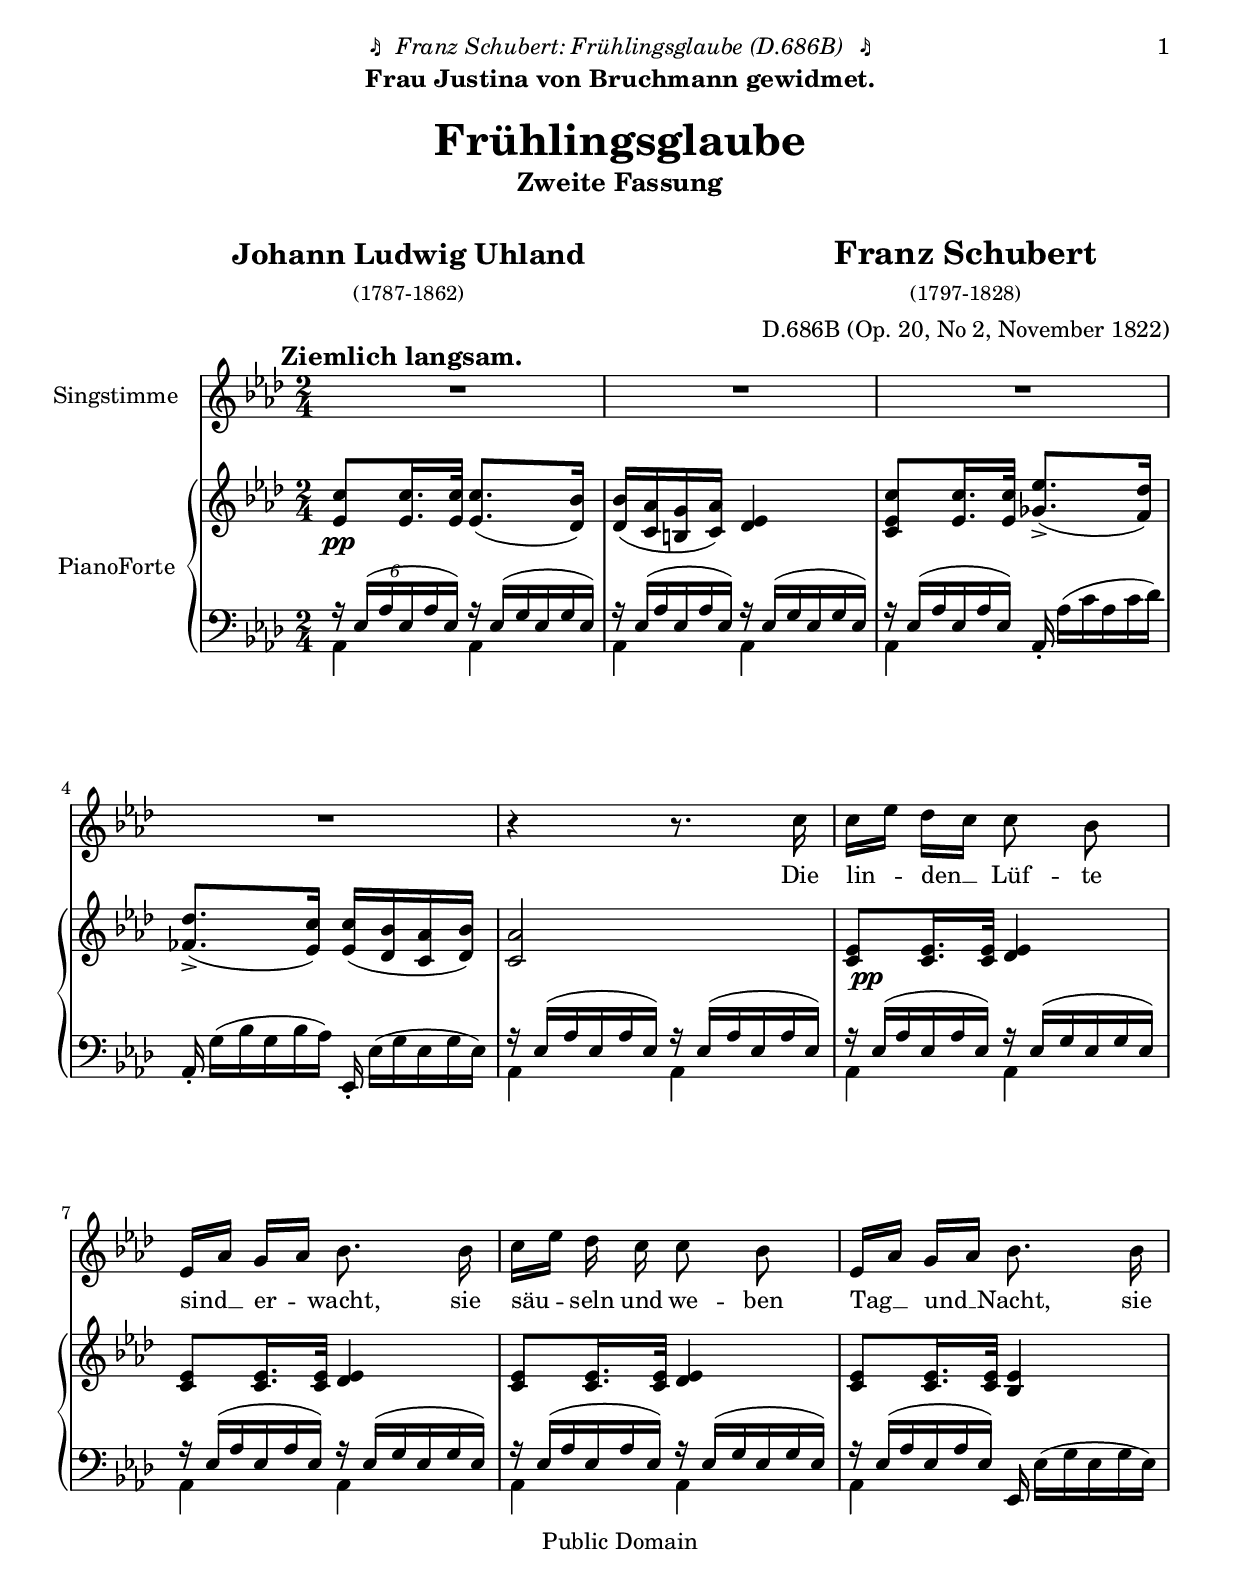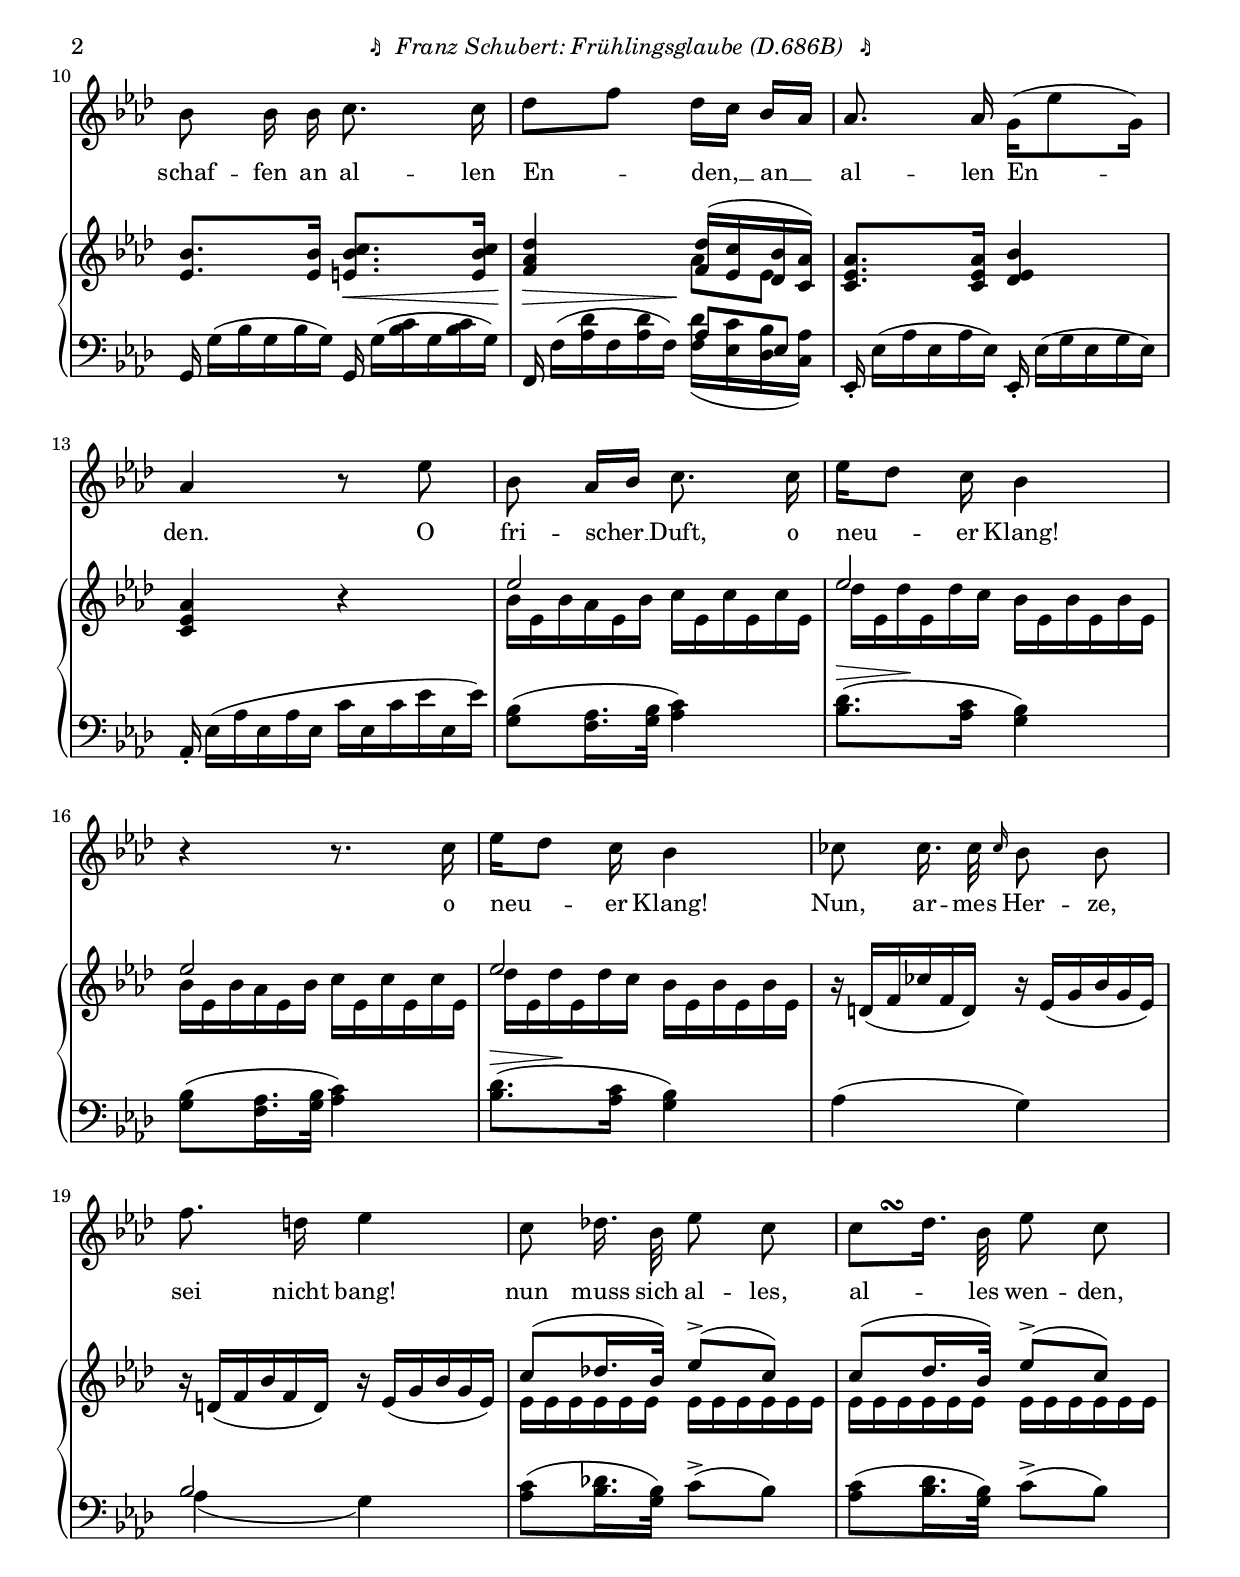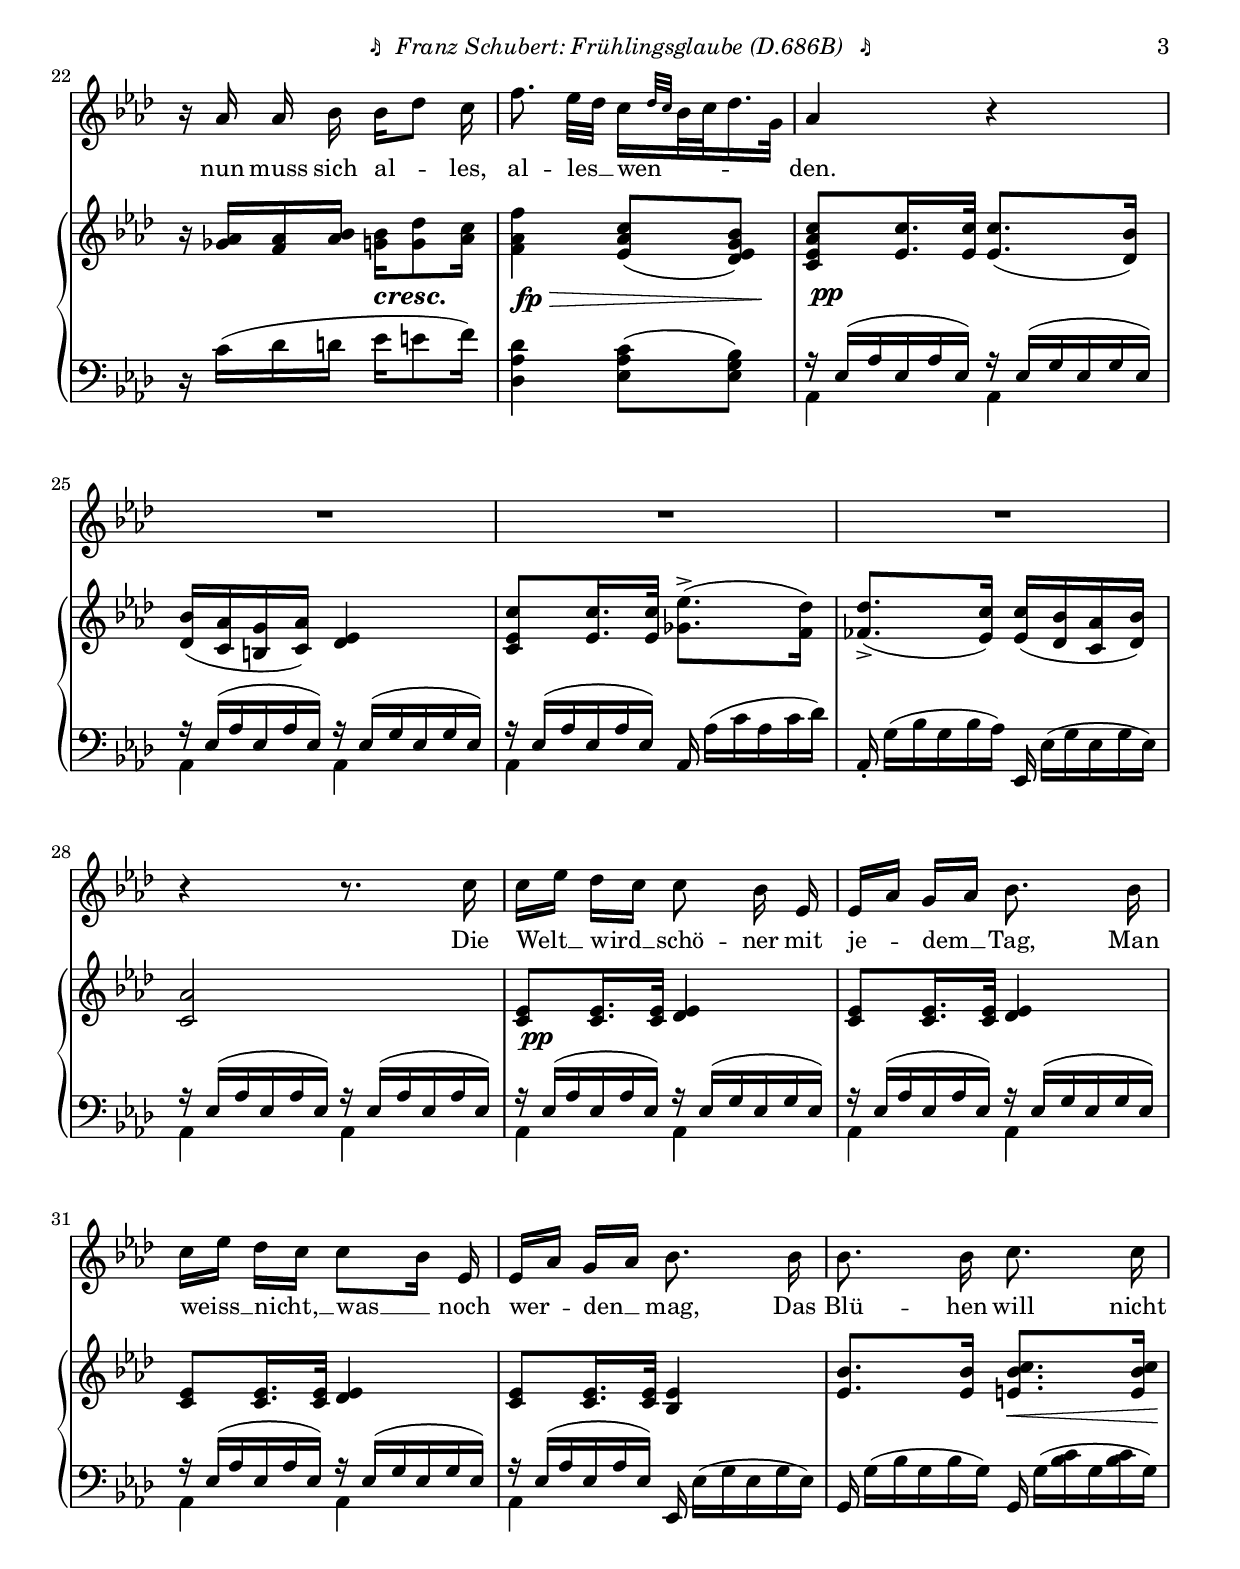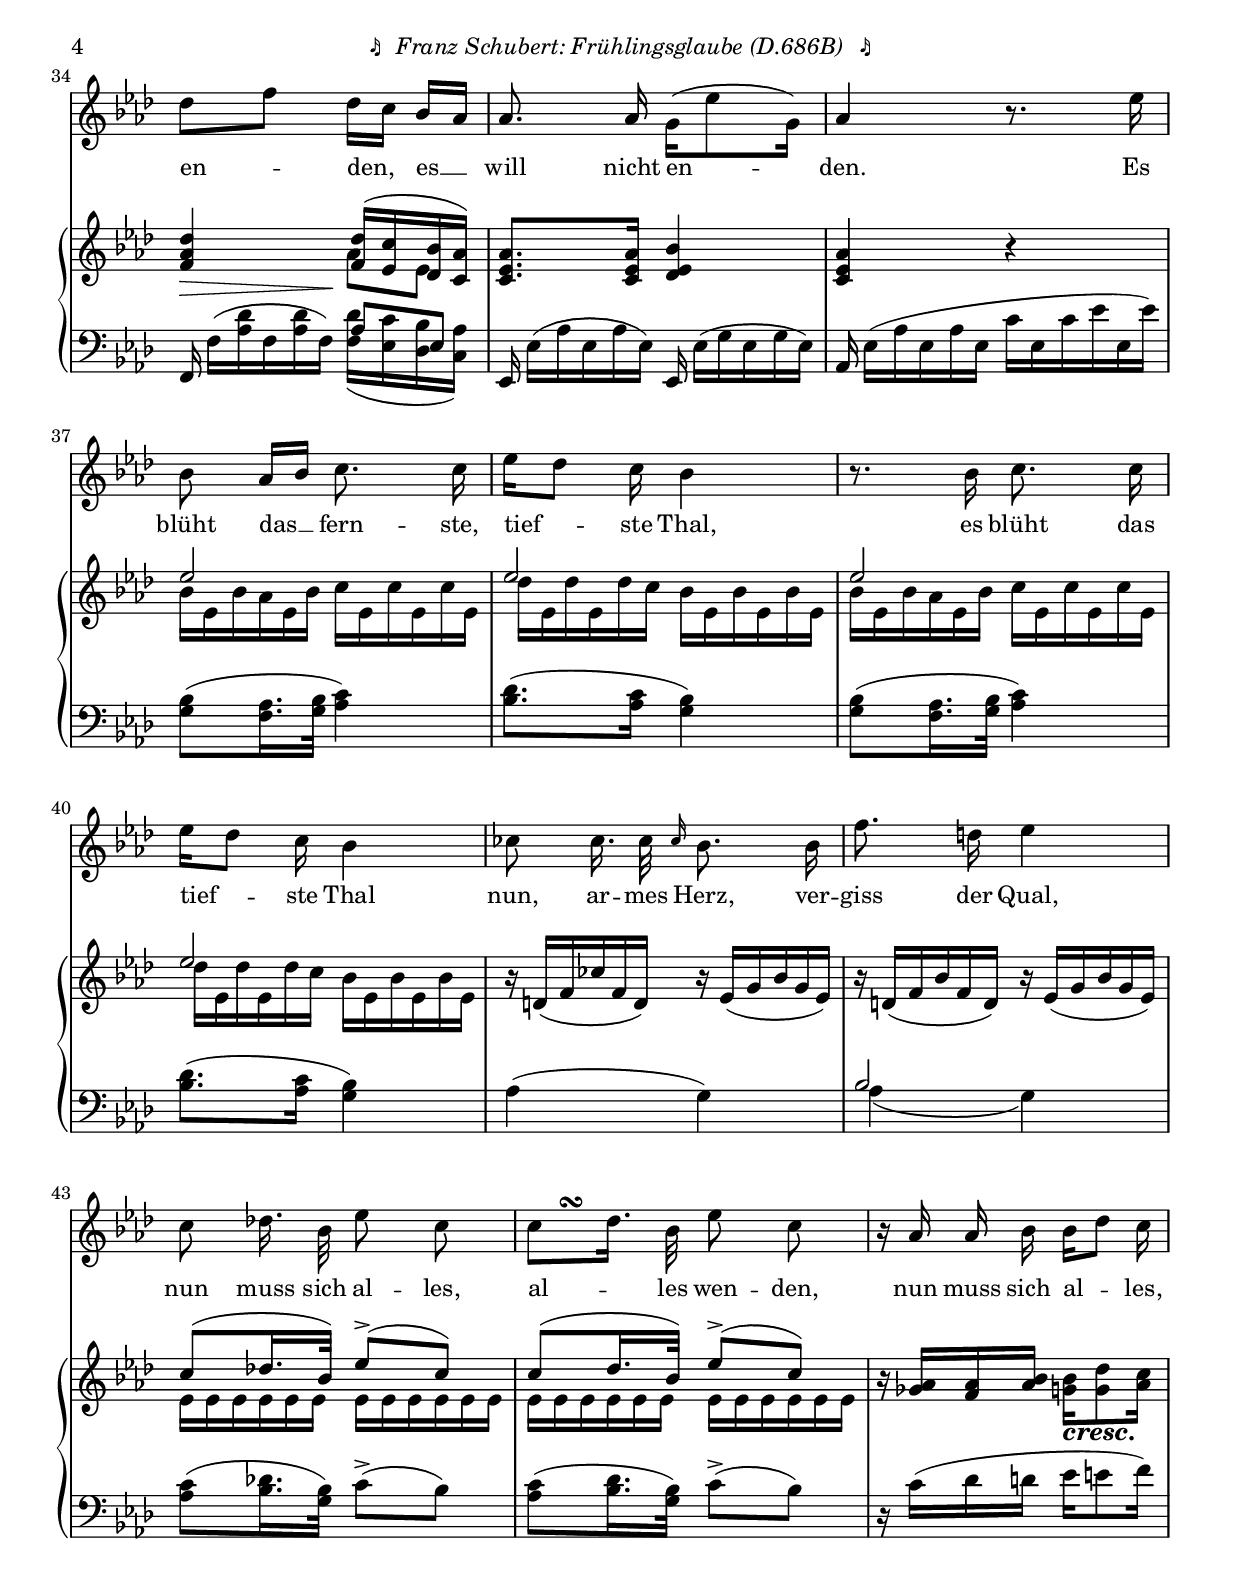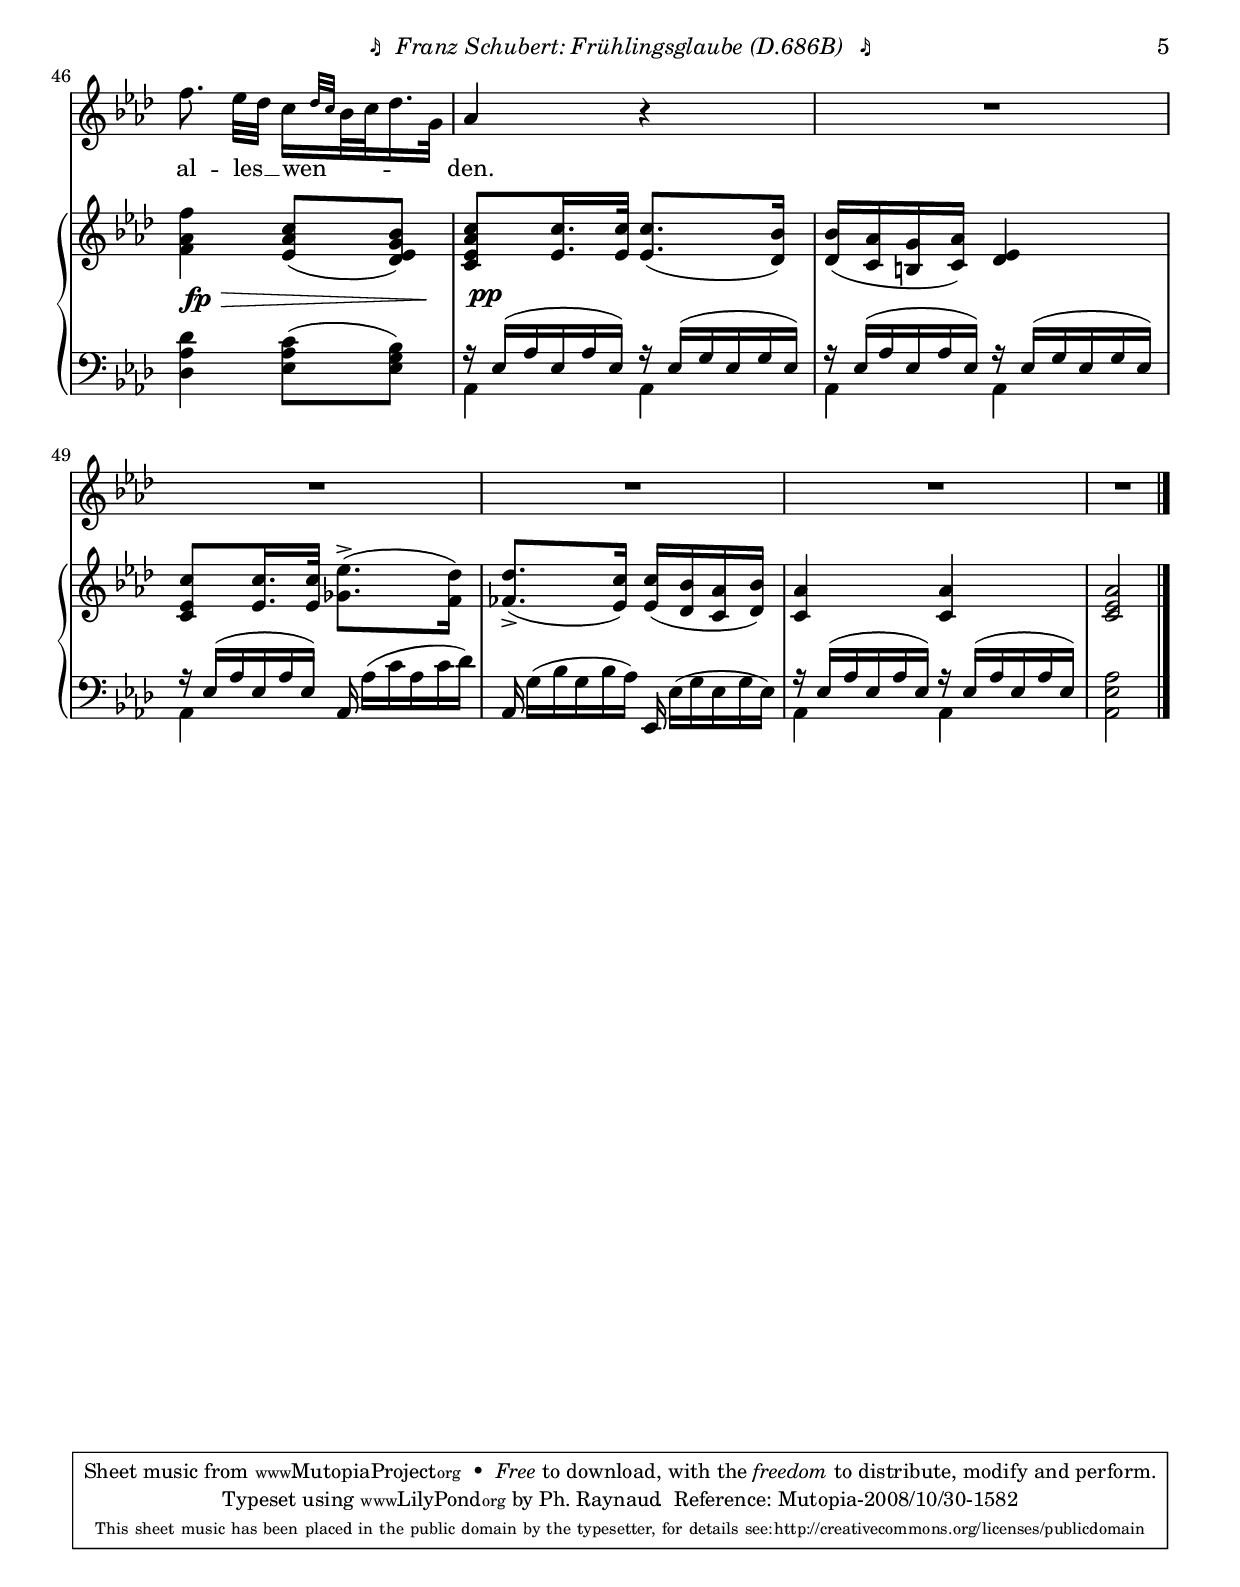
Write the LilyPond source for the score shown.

%%%%%%%%%%%%%%%%%%%%%%%%%%%%%%%%%%%%%%%%%%%%%%%%%%%%%%%%%%%%%%%%%%%%%%%%%%%%%%%%%%%%%%%%%%%%%%%%%%%%%%%%%%%%%%%%%%%%%%%%
%
%                                        FICHIER SchubertF-D686B-Fruehlingsglaube.ly
%
%%%%%%%%%%%%%%%%%%%%%%%%%%%%%%%%%%%%%%%%%%%%%%%%%%%%%%%%%%%%%%%%%%%%%%%%%%%%%%%%%%%%%%%%%%%%%%%%%%%%%%%%%%%%%%%%%%%%%%%%
%
%             FRANZ SCHUBERT: Gesang "Fruehlingsglaube", für eine Singstimme mit Klavierbegleitung
%                                       AVEC SORTIES PARTITION ET MIDI SEPAREES
%                                                  
%%%%%%%%%%%%%%%%%%%%%%%%%%%%%%%%%%%%%%%%%%%%%%%%%%%%%%%%%%%%%%%%%%%%%%%%%%%%%%%%%%%%%%%%%%%%%%%%%%%%%%%%%%%%%%%%%%%%%%%%

\version "2.11.60"
\include "italiano.ly"

\paper {

line-width = 186\mm
#(define left-margin (/ (- paper-width  (* 186 mm)) 2))
#(define top-margin (/ (- paper-height (* 259 mm)) 2))
#(define bottom-margin (/ (- paper-height (* 253 mm)) 2))
between-system-padding = 8\mm
 indent = 22\mm
 oddHeaderMarkup  = \markup \fill-line {
  " " { \italic "♫  Franz Schubert: Frühlingsglaube (D.686B)  ♫" }  \fromproperty #'page:page-number-string }
 evenHeaderMarkup =  \markup \fill-line {
  \fromproperty #'page:page-number-string { \italic "♫  Franz Schubert: Frühlingsglaube (D.686B)  ♫" } " " }
#(ly:set-option 'point-and-click #f)
}

\header {
 dedication = \markup \center-column { \fontsize #0.5 \bold "Frau Justina von Bruchmann gewidmet." " " }
 title = \markup { \fontsize #1.5 "Frühlingsglaube" }
 subtitle = "Zweite Fassung"
 subsubtitle = " "
 poet = \markup { \hspace #15.5  \column { \center-column {
  \line { \fontsize #2 \bold "Johann Ludwig Uhland" }
  \line { \small "(1787-1862)" }
  } } }
 composer = \markup \center-column { \fontsize #3 \bold "Franz Schubert" \small "(1797-1828)" "D.686B (Op. 20, No 2, November 1822)" }
% MUTOPIA
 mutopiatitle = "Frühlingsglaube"
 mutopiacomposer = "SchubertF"
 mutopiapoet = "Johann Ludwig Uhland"
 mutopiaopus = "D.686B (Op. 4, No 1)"
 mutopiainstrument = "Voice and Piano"
 date = "1822"
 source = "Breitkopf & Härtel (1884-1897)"
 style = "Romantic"
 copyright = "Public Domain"
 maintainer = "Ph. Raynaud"
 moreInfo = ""
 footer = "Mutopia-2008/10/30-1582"
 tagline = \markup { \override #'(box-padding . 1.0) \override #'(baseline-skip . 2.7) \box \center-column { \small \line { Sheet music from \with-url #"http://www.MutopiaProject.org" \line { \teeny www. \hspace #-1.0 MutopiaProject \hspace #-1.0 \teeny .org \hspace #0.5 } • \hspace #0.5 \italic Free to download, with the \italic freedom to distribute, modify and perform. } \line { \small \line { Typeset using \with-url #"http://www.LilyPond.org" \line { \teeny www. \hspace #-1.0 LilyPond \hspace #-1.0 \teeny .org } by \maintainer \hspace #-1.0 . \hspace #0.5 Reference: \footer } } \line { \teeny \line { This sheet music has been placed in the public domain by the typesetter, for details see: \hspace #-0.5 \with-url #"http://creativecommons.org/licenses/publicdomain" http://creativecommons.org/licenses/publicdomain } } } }
}

%%%%%%%%%%%%%%%%%%%%%%%%%%%%%%%%%%%%%%%%%%%%%%%%%%%%%%%%%%%%%%%%%%%%%%%%%%%%%%%%%%%%%%%%%%%%%%%%%%%%%%%%%%%%%%%%%%%%%%%%
%
%                                           STRUCTURE GENERALE DU FICHIER
%
%  Les sorties Partition et Midi sont dissociées (le volume de la sortie Midi a été affiné).
%  Des "\break" ont été introduits pour unifier les deux formats de sortie PDF
%
%  -  IDENTIFICATEURS DE FONCTIONS
%  A. POÈME
%  B. CHANT: B1: Notes
%  C. PIANO: C1: Notes PIANO HAUT  C2: Notes PIANO BAS  C3: Dynamiques partition  C4: Dynamiques midi
%  D. SORTIE PARTITION
%  E. SORTIE MIDI
%
%%%%%%%%%%%%%%%%%%%%%%%%%%%%%%%%%%%%%%%%%%%%%%%%%%%%%%%%%%%%%%%%%%%%%%%%%%%%%%%%%%%%%%%%%%%%%%%%%%%%%%%%%%%%%%%%%%%%%%%%

%%%%%%%%%%%%%%%%%%%%%%%%%%%%%%%%%%%%%%%%%%%%%%%%%%%%%%%%%%%%%%%%%%%%%%%%%%%%%%%%%%%%%%%%%%%%%%%%%%%%%%%%%%%%%%%%%%%%%%%%
%                                           IDENTIFICATEURS DE FONCTIONS
%%%%%%%%%%%%%%%%%%%%%%%%%%%%%%%%%%%%%%%%%%%%%%%%%%%%%%%%%%%%%%%%%%%%%%%%%%%%%%%%%%%%%%%%%%%%%%%%%%%%%%%%%%%%%%%%%%%%%%%%

%----- TEMPI
TEMPOBASE = \tempo 8=60
%----- TONALITÉS ET MESURES
KEY   = { \key lab \major }
TIME  = { \time 2/4 }
%----- MOUVEMENTS
MOVEMENT = \markup { \bold \large { \hspace #-5 "Ziemlich langsam. " } }
%----- INSTRUMENTS
ICHANT = {
 \set Staff.midiInstrument = "pan flute"
 \set Staff.midiMinimumVolume = #0.3
 \set Staff.midiMaximumVolume = #1
}
IPIANOHAUT = {
 \set Staff.midiInstrument = "acoustic guitar (nylon)"
 \set Staff.midiMinimumVolume = #0
 \set Staff.midiMaximumVolume = #0.9
}
IPIANOBAS = {
 \set Staff.midiInstrument = "acoustic guitar (nylon)"
 \set Staff.midiMinimumVolume = #0
 \set Staff.midiMaximumVolume = #0.6
}
%----- NOLET: CACHER OU AFFICHER LE NOMBRE OU LE CROCHET 
TUPNNO = \override TupletNumber #'transparent = ##t
TUPBNO = \override TupletBracket #'transparent = ##t
TUPNO  = { \TUPNNO \TUPBNO }
TUPNOK = \override TupletNumber #'transparent = ##f
TUPBOK = \override TupletBracket #'transparent = ##f
TUPOK  = { \TUPNOK \TUPBOK }
%----- REPOSITIONNEMENT DES DYNAMIQUES
DYNEXO =
 #(define-music-function (parser location beg-end) (pair?)
 #{ \once \override DynamicText #'extra-offset = #$beg-end #})
PINEXO =
 #(define-music-function (parser location beg-end) (pair?)
 #{ \once \override Hairpin #'extra-offset = #$beg-end #})
%----- CRESCENDOS
CRESCM     = \markup { \large \bold \italic "cresc." }
%----- REPOSITIONNEMENT DES SCRIPT
SCREXO =
 #(define-music-function (parser location beg-end) (pair?)
 #{ \once \override Script #'extra-offset = #$beg-end #})
%----- REPOSITIONNEMENT DES MARKUP
TSCREXO =
 #(define-music-function (parser location beg-end) (pair?)
 #{ \once \override TextScript #'extra-offset = #$beg-end #})

%%%%%%%%%%%%%%%%%%%%%%%%%%%%%%%%%%%%%%%%%%%%%%%%%%%%%%%%%%%%%%%%%%%%%%%%%%%%%%%%%%%%%%%%%%%%%%%%%%%%%%%%%%%%%%%%%%%%%%%%
%                                           A. POEME
%%%%%%%%%%%%%%%%%%%%%%%%%%%%%%%%%%%%%%%%%%%%%%%%%%%%%%%%%%%%%%%%%%%%%%%%%%%%%%%%%%%%%%%%%%%%%%%%%%%%%%%%%%%%%%%%%%%%%%%%

poeme = \lyricmode {
\set fontSize = #-.5

Die lin -- den __  Lüf -- te sind __ er -- wacht,
sie säu -- seln und we -- ben Tag __ und __ Nacht,
sie schaf -- fen an al -- len En -- den, __ an __ al -- len En -- den.
O fri -- scher __ Duft, o neu -- er Klang! o neu -- er Klang!
Nun, ar -- mes Her -- ze, sei nicht bang!
nun muss sich al -- les, al -- les wen -- den,
nun muss sich al -- les, al -- les __ wen -- den.

Die Welt __ wird __ schö -- ner mit je -- dem __ Tag,
Man weiss __ nicht, __ was __ noch wer -- den __ mag,
Das Blü -- hen will nicht en -- den, es __ will nicht en -- den.
Es blüht das __ fern -- ste, tief -- ste Thal, es blüht das tief -- ste Thal
nun, ar -- mes Herz, ver -- giss der Qual,
nun muss sich al -- les, al -- les wen -- den,
nun muss sich al -- les, al -- les __ wen -- den.
}


%%%%%%%%%%%%%%%%%%%%%%%%%%%%%%%%%%%%%%%%%%%%%%%%%%%%%%%%%%%%%%%%%%%%%%%%%%%%%%%%%%%%%%%%%%%%%%%%%%%%%%%%%%%%%%%%%%%%%%%%
%                                           B1. CHANT : NOTES
%%%%%%%%%%%%%%%%%%%%%%%%%%%%%%%%%%%%%%%%%%%%%%%%%%%%%%%%%%%%%%%%%%%%%%%%%%%%%%%%%%%%%%%%%%%%%%%%%%%%%%%%%%%%%%%%%%%%%%%%

%%%%%%%%%%%%%%%%%%%% DEBUT
chantA = \relative do'' {
%--- 1
R2*4
%--- 5
r4 r8. do16
do16[ mib] reb[ do] do8 sib
mib,16[ lab] sol[ lab] sib8. sib16
do16[ mib] reb do do8 sib
%--- 9
mib,16[ lab] sol[ lab] sib8. sib16
sib8 sib16 sib do8. do16
reb8[ fa] reb16[ do] sib[ lab]
lab8. lab16 sol([ mib'8 sol,16])
%--- 13
lab4 r8 mib'
sib8 lab16[ sib] do8. do16
mib16[ reb8] do16 sib4
r4 r8. do16
%--- 17
mib16[ reb8] do16 sib4
dob8 dob16. dob32 \grace dob16 sib8 sib
fa'8. re16 mib4
do8 reb!16. sib32 mib8 do8
}

%%%%%%%%%%%%%%%%%%%% GRUPPETTO PARTITION
chantAP = \relative do'' {
%--- 21
\SCREXO #'(3.5 . 0) do8\turn [reb16.] sib32 mib8 do
}

%%%%%%%%%%%%%%%%%%%% GRUPPETTO MIDI
chantAM = \relative do'' {
%--- 21
do16[ reb64 do sib do reb16.] sib32 mib8 do
}

%%%%%%%%%%%%%%%%%%%% suite
chantB = \relative do'' {
%--- 22
r16 lab lab sib sib[ reb8] do16
fa8. mib32[ reb] do16[ \grace { reb32[ do] } sib32 do reb16. sol,32]
lab4 r4
%--- 25
R2*3
r4 r8. do16
%--- 29
do16[ mib] reb[ do] do8 sib16 mib,
mib16[ lab] sol[ lab] sib8. sib16
do16[ mib] reb[ do] do8[ sib16] mib,
mib16[ lab] sol[ lab] sib8. sib16
%--- 33
sib8. sib16 do8. do16
reb8[ fa] reb16[ do] sib[ lab]
lab8. lab16 sol([ mib'8 sol,16])
lab4 r8. mib'16
%--- 37
sib8 lab16[ sib] do8. do16
mib16[ reb8] do16 sib4
r8. sib16 do8. do16
%--- 40
mib16[ reb8] do16 sib4
dob8 dob16. dob32 \grace dob16 sib8. sib16
fa'8. re16 mib4
do8 reb!16. sib32 mib8 do8
}

%%%%%%%%%%%%%%%%%%%% GRUPPETTO PARTITION
%--- 44
chantBP = \chantAP

%%%%%%%%%%%%%%%%%%%% GRUPPETTO MIDI
%--- 44
chantBM = \chantAM

%%%%%%%%%%%%%%%%%%%% FIN
chantC = \relative do'' {
%--- 45
r16 lab lab sib sib[ reb8] do16
fa8. mib32[ reb] do16[ \grace { reb32[ do] } sib32 do reb16. sol,32]
lab4 r4
%--- 48-52
R2*5
\bar "|."
}

chantPart = { \chantA \chantAP \chantB \chantBP \chantC }
chantMidi = { \chantA \chantAM \chantB \chantBM \chantC }

%%%%%%%%%%%%%%%%%%%% RÉSUMÉ PARTITION
notePartChant = {
 \clef treble
 \KEY \TIME
 \set autoBeaming = ##f
 s1*0 ^\MOVEMENT
 \set Staff.instrumentName = "Singstimme "
 \chantPart
}

%%%%%%%%%%%%%%%%%%%% RÉSUMÉ MIDI
noteMidiChant = {
 \KEY \TIME
 \ICHANT
 \chantMidi
}


%%%%%%%%%%%%%%%%%%%%%%%%%%%%%%%%%%%%%%%%%%%%%%%%%%%%%%%%%%%%%%%%%%%%%%%%%%%%%%%%%%%%%%%%%%%%%%%%%%%%%%%%%%%%%%%%%%%%%%%%
%                                           C1. PIANO HAUT : NOTES
%%%%%%%%%%%%%%%%%%%%%%%%%%%%%%%%%%%%%%%%%%%%%%%%%%%%%%%%%%%%%%%%%%%%%%%%%%%%%%%%%%%%%%%%%%%%%%%%%%%%%%%%%%%%%%%%%%%%%%%%

%%%%%%%%%%%%%%%%%%%% VOIX I
pianoHautI = \context Staff \relative do' \new Voice { \voiceOne
\oneVoice
%--- 1
\stemUp <mib do'>8[ <mib do'>16. <mib do'>32] <mib do'>8.([ <reb sib'>16])
<reb sib'>16([ <do lab'> <si sol'> <do lab'>]) <reb mib>4
<do mib do'>8[ <mib do'>16. <mib do'>32] <solb mib'>8.->([ <fa reb'>16])
<fab reb'>8.->([ <mib do'>16]) <mib do'>16([ <reb sib'> <do lab'> <reb sib'>])
%--- 5
<do lab'>2
<do mib>8[ <do mib>16. <do mib>32] <reb mib>4
<do mib>8[ <do mib>16. <do mib>32] <reb mib>4
<do mib>8[ <do mib>16. <do mib>32] <reb mib>4
%--- 9
<do mib>8[ <do mib>16. <do mib>32] <sib mib>4
<mib sib'>8.[ <mib sib'>16] <mi sib' do>8.[ <mi sib' do>16]
<fa lab reb>4 \voiceOne <fa reb'>16([ <mib do'> <reb sib'> <do lab'>]) \oneVoice
<do mib lab>8.[ <do mib lab>16] <reb mib sib'>4
%--- 13
<do mib lab>4 r \voiceOne
mib'2
mib2
mib2
%--- 17
mib2 \oneVoice
\TUPNO \times 4/6 { r16 re,([ fa dob' fa, re]) } \times 4/6 { r16 mib([ sol sib sol mib]) }
\times 4/6 { r16 re([ fa sib fa re]) } \times 4/6 { r16 mib([ sol sib sol mib]) } \voiceOne
do'8([ reb!16. sib32]) mib8->([ do])
%--- 21
do8([ reb16. sib32]) mib8->([ do]) \oneVoice
r16 <solb lab>[ <fa lab> <lab sib>] <sol sib>[ <sol reb'>8 <lab do>16]
<fa lab fa'>4 <mib lab do>8([ <reb mib sol sib>])
<do mib lab do>8[ <mib do'>16. <mib do'>32] <mib do'>8.([ <reb sib'>16])
%--- 25
<reb sib'>16([ <do lab'> <si sol'> <do lab'>]) <reb mib>4
<do mib do'>8[ <mib do'>16. <mib do'>32] <solb mib'>8.->([ <fa reb'>16])
<fab reb'>8.->([ <mib do'>16]) <mib do'>16([ <reb sib'> <do lab'> <reb sib'>])
<do lab'>2
%--- 29
<do mib>8[ <do mib>16. <do mib>32] <reb mib>4
<do mib>8[ <do mib>16. <do mib>32] <reb mib>4
<do mib>8[ <do mib>16. <do mib>32] <reb mib>4
<do mib>8[ <do mib>16. <do mib>32] <sib mib>4
%--- 33
<mib sib'>8.[ <mib sib'>16] <mi sib' do>8.[ <mi sib' do>16]
<fa lab reb>4 \voiceOne <fa reb'>16([ <mib do'> <reb sib'> <do lab'>]) \oneVoice
<do mib lab>8.[ <do mib lab>16] <reb mib sib'>4
<do mib lab>4 r \voiceOne
%--- 37
mib'2
mib2
mib2
%--- 40
mib2 \oneVoice
\TUPNO \times 4/6 { r16 re,([ fa dob' fa, re]) } \times 4/6 { r16 mib([ sol sib sol mib]) }
\times 4/6 { r16 re([ fa sib fa re]) } \times 4/6 { r16 mib([ sol sib sol mib]) } \voiceOne
%--- 43
do'8([ reb!16. sib32]) mib8->([ do])
do8([ reb16. sib32]) mib8->([ do]) \oneVoice
r16 <solb lab>[ <fa lab> <lab sib>] <sol sib>[ <sol reb'>8 <lab do>16]
%--- 46
<fa lab fa'>4 <mib lab do>8([ <reb mib sol sib>])
<do mib lab do>8[ <mib do'>16. <mib do'>32] <mib do'>8.([ <reb sib'>16])
<reb sib'>16([ <do lab'> <si sol'> <do lab'>]) <reb mib>4
%--- 49-52
<do mib do'>8[ <mib do'>16. <mib do'>32] <solb mib'>8.->([ <fa reb'>16])
<fab reb'>8.->([ <mib do'>16]) <mib do'>16([ <reb sib'> <do lab'> <reb sib'>])
<do lab'>4 <do lab'>
<do mib lab>2
}

%%%%%%%%%%%%%%%%%%%% VOIX II
pianoHautII = \context Staff \relative do'' \new Voice { \voiceTwo
%--- 1-10
s2*10
%--- 11
s4 lab8[ mib]
s2
%--- 13
s2
\TUPNO \times 4/6 { sib'16[ mib, sib' lab mib sib'] } \times 4/6 { do[ mib, do' mib, do' mib,] }
\times 4/6 { reb'[ mib, reb' mib, reb' do] } \times 4/6 { sib[ mib, sib' mib, sib' mib,] }
\times 4/6 { sib'[ mib, sib' lab mib sib'] } \times 4/6 { do[ mib, do' mib, do' mib,] }
%--- 17
\times 4/6 { reb'[ mib, reb' mib, reb' do] } \times 4/6 { sib[ mib, sib' mib, sib' mib,] }
s2*2
\times 4/6 { mib16[ mib mib mib mib mib] } \times 4/6 { mib[ mib mib mib mib mib] }
%--- 21
\times 4/6 { mib[ mib mib mib mib mib] } \times 4/6 { mib[ mib mib mib mib mib] }
%--- 22-33
s2*12
%--- 34
s4 lab8[ mib]
s2*2
%--- 37
\times 4/6 { sib'16[ mib, sib' lab mib sib'] } \times 4/6 { do[ mib, do' mib, do' mib,] }
\times 4/6 { reb'[ mib, reb' mib, reb' do] } \times 4/6 { sib[ mib, sib' mib, sib' mib,] }
\times 4/6 { sib'[ mib, sib' lab mib sib'] } \times 4/6 { do[ mib, do' mib, do' mib,] }
%--- 40
\times 4/6 { reb'[ mib, reb' mib, reb' do] } \times 4/6 { sib[ mib, sib' mib, sib' mib,] }
s2*2
%--- 43
\times 4/6 { mib16[ mib mib mib mib mib] } \times 4/6 { mib[ mib mib mib mib mib] }
\times 4/6 { mib[ mib mib mib mib mib] } \times 4/6 { mib[ mib mib mib mib mib] }
%--- 45-52
s2*8
}


%%%%%%%%%%%%%%%%%%%% RÉSUMÉ PARTITION
notePartPianoHaut = {
 \clef treble
 \KEY \TIME
% \set autoBeaming = ##f
 << \pianoHautI \pianoHautII >>
}

%%%%%%%%%%%%%%%%%%%% RÉSUMÉ MIDI
noteMidiPianoHaut = {
 \KEY \TIME
 \IPIANOHAUT
 << \pianoHautI \pianoHautII >>
}


%%%%%%%%%%%%%%%%%%%%%%%%%%%%%%%%%%%%%%%%%%%%%%%%%%%%%%%%%%%%%%%%%%%%%%%%%%%%%%%%%%%%%%%%%%%%%%%%%%%%%%%%%%%%%%%%%%%%%%%%
%                                           C2. PIANO BAS : NOTES
%%%%%%%%%%%%%%%%%%%%%%%%%%%%%%%%%%%%%%%%%%%%%%%%%%%%%%%%%%%%%%%%%%%%%%%%%%%%%%%%%%%%%%%%%%%%%%%%%%%%%%%%%%%%%%%%%%%%%%%%

%%%%%%%%%%%%%%%%%%%% VOIX I
pianoBasI =  \context Staff \relative do \new Voice { \voiceOne
%--- 1
\TUPBNO
\times 4/6 { r16 mib([ lab mib lab mib]) } \TUPNO \times 4/6 { r16 mib([ sol mib sol mib]) }
\times 4/6 { r16 mib([ lab mib lab mib]) } \times 4/6 { r16 mib([ sol mib sol mib]) }
\times 4/6 { r16 mib([ lab mib lab mib]) } \oneVoice \times 4/6 { lab,16-. lab'([ do lab do reb]) }
\times 4/6 { lab,16-. sol'([ sib sol sib lab]) } \times 4/6 { mib,16-. mib'([ sol mib sol mib]) } \voiceOne
%--- 5
\times 4/6 { r16 mib([ lab mib lab mib]) } \times 4/6 { r16 mib([ lab mib lab mib]) }
\times 4/6 { r16 mib([ lab mib lab mib]) } \times 4/6 { r16 mib([ sol mib sol mib]) }
\times 4/6 { r16 mib([ lab mib lab mib]) } \times 4/6 { r16 mib([ sol mib sol mib]) }
\times 4/6 { r16 mib([ lab mib lab mib]) } \times 4/6 { r16 mib([ sol mib sol mib]) }
%--- 9
\times 4/6 { r16 mib([ lab mib lab mib]) } \oneVoice \times 4/6 { mib,16 mib'([ sol mib sol mib]) }
\times 4/6 { sol,16 sol'([ sib sol sib sol]) } \times 4/6 { sol,16 sol'([ <sib do> sol <sib do> sol]) }
\times 4/6 { fa,16 fa'([ <lab reb> fa <lab reb> fa]) } \voiceOne lab8[ mib] \oneVoice 
\times 4/6 { mib,16-. mib'([ lab mib lab mib]) } \times 4/6 { mib,16-. mib'([ sol mib sol mib]) }
%--- 13
\times 4/6 { lab,16-. mib'([ lab mib lab mib] } \times 4/6 { do'[ mib, do' mib mib, mib']) }
<sol, sib>8([ <fa lab>16. <sol sib>32] <lab do>4)
<sib reb>8.([ <lab do>16] <sol sib>4)
<sol sib>8([ <fa lab>16. <sol sib>32] <lab do>4)
%--- 17
<sib reb>8.([ <lab do>16] <sol sib>4)
lab4( sol) \voiceOne
sib2 \oneVoice
<lab do>8([ <sib reb!>16. <sol sib>32]) do8->([ sib])
%--- 21
<lab do>8([ <sib reb>16. <sol sib>32]) do8->([ sib])
r16 do([ reb re] mib[ mi8 fa16])
<reb, lab' reb>4 <mib lab do>8([ <mib sol sib>]) \voiceOne
\times 4/6 { r16 mib([ lab mib lab mib]) } \times 4/6 { r16 mib([ sol mib sol mib]) }
%--- 25
\times 4/6 { r16 mib([ lab mib lab mib]) } \times 4/6 { r16 mib([ sol mib sol mib]) }
\times 4/6 { r16 mib([ lab mib lab mib]) } \oneVoice \times 4/6 { lab,16 lab'([ do lab do reb]) }
\times 4/6 { lab,16-. sol'([ sib sol sib lab]) } \times 4/6 { mib,16 mib'([ sol mib sol mib]) } \voiceOne
\times 4/6 { r16 mib([ lab mib lab mib]) } \times 4/6 { r16 mib([ lab mib lab mib]) }
%--- 29
\times 4/6 { r16 mib([ lab mib lab mib]) } \times 4/6 { r16 mib([ sol mib sol mib]) }
\times 4/6 { r16 mib([ lab mib lab mib]) } \times 4/6 { r16 mib([ sol mib sol mib]) }
\times 4/6 { r16 mib([ lab mib lab mib]) } \times 4/6 { r16 mib([ sol mib sol mib]) }
\times 4/6 { r16 mib([ lab mib lab mib]) } \oneVoice \times 4/6 { mib,16 mib'([ sol mib sol mib]) }
%--- 33
\times 4/6 { sol,16 sol'([ sib sol sib sol]) } \times 4/6 { sol,16 sol'([ <sib do> sol <sib do> sol]) }
\times 4/6 { fa,16 fa'([ <lab reb> fa <lab reb> fa]) } \voiceOne lab8[ mib] \oneVoice 
\times 4/6 { mib,16 mib'([ lab mib lab mib]) } \times 4/6 { mib,16 mib'([ sol mib sol mib]) }
\times 4/6 { lab,16 mib'([ lab mib lab mib] } \times 4/6 { do'[ mib, do' mib mib, mib']) }
%--- 37
<sol, sib>8([ <fa lab>16. <sol sib>32] <lab do>4)
<sib reb>8.([ <lab do>16] <sol sib>4)
<sol sib>8([ <fa lab>16. <sol sib>32] <lab do>4)
%--- 40
<sib reb>8.([ <lab do>16] <sol sib>4)
lab4( sol) \voiceOne
sib2 \oneVoice
%--- 43
<lab do>8([ <sib reb!>16. <sol sib>32]) do8->([ sib])
<lab do>8([ <sib reb>16. <sol sib>32]) do8->([ sib])
r16 do([ reb re] mib[ mi8 fa16])
%--- 46
<reb, lab' reb>4 <mib lab do>8([ <mib sol sib>]) \voiceOne
\times 4/6 { r16 mib([ lab mib lab mib]) } \times 4/6 { r16 mib([ sol mib sol mib]) }
\times 4/6 { r16 mib([ lab mib lab mib]) } \times 4/6 { r16 mib([ sol mib sol mib]) }
%--- 49-52
\times 4/6 { r16 mib([ lab mib lab mib]) } \oneVoice \times 4/6 { lab,16 lab'([ do lab do reb]) }
\times 4/6 { lab,16 sol'([ sib sol sib lab]) } \times 4/6 { mib,16 mib'([ sol mib sol mib]) } \voiceOne
\times 4/6 { r16 mib([ lab mib lab mib]) } \times 4/6 { r16 mib([ lab mib lab mib]) } \oneVoice
<lab, mib' lab>2
}

%%%%%%%%%%%%%%%%%%%% VOIX II
pianoBasII = \context Staff \relative do \new Voice { \voiceTwo
%--- 1
lab4 lab
lab4 lab
lab4 s4
s2
%--- 5
lab4 lab
lab4 lab
lab4 lab
lab4 lab
%--- 9
lab4 s4
s2
s4 <fa' reb'>16([ <mib do'> <reb sib'> <do lab'>])
s2
%--- 13
s2*4
%--- 17
s2*2
lab'4( sol)
s2
%--- 21
s2*3
lab,4 lab
%--- 25
lab4 lab
lab4 s4
s2
lab4 lab
%--- 29
lab4 lab
lab4 lab
lab4 lab
lab4 s4
%--- 33
s2
s4 <fa' reb'>16([ <mib do'> <reb sib'> <do lab'>])
s2*2
%--- 37
s2*3
%--- 40
s2*2
lab'4( sol)
%--- 43
s2*3
%--- 46
s2
lab,4 lab
lab4 lab
%--- 49-52
lab4 s4
s2
lab4 lab
s2
}


%%%%%%%%%%%%%%%%%%%% RÉSUMÉ PARTITION
notePartPianoBas = {
 \clef bass
 \KEY \TIME
% \set autoBeaming = ##f
 << \pianoBasI \pianoBasII >>
}

%%%%%%%%%%%%%%%%%%%% RÉSUMÉ MIDI
noteMidiPianoBas = {
 \KEY \TIME
 \IPIANOBAS
 << \pianoBasI \pianoBasII >>
}


%%%%%%%%%%%%%%%%%%%%%%%%%%%%%%%%%%%%%%%%%%%%%%%%%%%%%%%%%%%%%%%%%%%%%%%%%%%%%%%%%%%%%%%%%%%%%%%%%%%%%%%%%%%%%%%%%%%%%%%%
%                                           C3. PIANO : DYNAMIQUES POUR LA PARTITION
%%%%%%%%%%%%%%%%%%%%%%%%%%%%%%%%%%%%%%%%%%%%%%%%%%%%%%%%%%%%%%%%%%%%%%%%%%%%%%%%%%%%%%%%%%%%%%%%%%%%%%%%%%%%%%%%%%%%%%%%

dynPartPiano = { 
%--- 1
s2\pp
s2*4
%--- 6
\DYNEXO #'(1.5 . 0) s2\pp
%--- 7
s2*3
%--- 10
s4 s8.\cr s16\!
\times 4/6 { s4\decr s16 s16\! } s4
%--- 12
s2*3
%--- 15
\times 4/6 { s8\decr s16\! s8. } s4
s2
\times 4/6 { s8\decr s16\! s8. } s4
%--- 18
s2*4
%--- 22
s4 \TSCREXO #'(0 . 0.5) s4-\CRESCM
\DYNEXO #'(1 . -0.5) \PINEXO #'(0.7 . -0.5) s4.\fp\decr s8\!
\DYNEXO #'(1.5 . 0) s2\pp
%--- 25
s2*4
%--- 29
\DYNEXO #'(1.5 . 0) s2\pp
s2*3
%--- 33
s4 s8.\cr s16\!
\times 4/6 { s4\decr s16 s16\! } s4
%--- 35
s2*10
%--- 45
s4 \TSCREXO #'(0 . 0.5) s4-\CRESCM
\DYNEXO #'(1 . -0.5) \PINEXO #'(1 . -0.5) s4.\fp\decr s8\!
\DYNEXO #'(1.5 . 0) s2\pp
%--- 48-52
s2*5
}

%%%%%%%%%%%%%%%%%%%%%%%%%%%%%%%%%%%%%%%%%%%%%%%%%%%%%%%%%%%%%%%%%%%%%%%%%%%%%%%%%%%%%%%%%%%%%%%%%%%%%%%%%%%%%%%%%%%%%%%%
%                                           C4. PIANO : DYNAMIQUES POUR LE MIDI
%%%%%%%%%%%%%%%%%%%%%%%%%%%%%%%%%%%%%%%%%%%%%%%%%%%%%%%%%%%%%%%%%%%%%%%%%%%%%%%%%%%%%%%%%%%%%%%%%%%%%%%%%%%%%%%%%%%%%%%%

dynMidiPiano = {
%--- 1
\TEMPOBASE
s2\pp
s2*4
%--- 6
s2\pp
%--- 7
s2*3
%--- 10
s4 s4\cr s16
\times 4/6 { s4\!\mp\decr s16 s16\!\pp } s4
%--- 12
s2*3
%--- 15
\times 4/6 { s8\mp\decr s16\!\pp s8. } s4
s2
\times 4/6 { s8\mp\decr s16\!\pp s8. } s4
%--- 18
s2*4
%--- 22
s4 s4\cr
s2\mf\decr
s2\!\pp
%--- 25
s2*4
%--- 29
s2\pp
s2*3
%--- 33
s4 s4\cr s16
\times 4/6 { s4\!\mp\decr s16 s16\!\pp } s4
%--- 35
s2*10
%--- 45
s4 s4\cr
s2\mf\decr
s2\!\pp
%--- 48-52
s2*5
}

%%%%%%%%%%%%%%%%%%%%%%%%%%%%%%%%%%%%%%%%%%%%%%%%%%%%%%%%%%%%%%%%%%%%%%%%%%%%%%%%%%%%%%%%%%%%%%%%%%%%%%%%%%%%%%%%%%%%%%%%
%                                           D. SORTIE PARTITION SEULE
%%%%%%%%%%%%%%%%%%%%%%%%%%%%%%%%%%%%%%%%%%%%%%%%%%%%%%%%%%%%%%%%%%%%%%%%%%%%%%%%%%%%%%%%%%%%%%%%%%%%%%%%%%%%%%%%%%%%%%%%

%{ --------------------
-------------------- %}

\score {
 <<
  \new Voice = "chant"  << \notePartChant >>
  \new Lyrics \lyricsto "chant" \poeme

  \new PianoStaff <<
   \set PianoStaff.instrumentName = "PianoForte "
   \new Staff = "pianoUp"    << \notePartPianoHaut >>
   \new Dynamics = "dynamics" \dynPartPiano
   \new Staff = "pianoDown"  << \notePartPianoBas >>
  >>
 >>

 \layout {
  \context {
   \Score
   \override SpacingSpanner #'spacing-increment = #1
   \override TextScript #'font-size = #1
  }
  \context {
   \type "Engraver_group"
   \name Dynamics
   \alias Voice % So that \CRESC works, for example.
   \consists "Output_property_engraver"

   \override VerticalAxisGroup #'minimum-Y-extent = #'(-0.5 . 0.5)
   \override DynamicLineSpanner #'Y-offset = #0

   \consists "Script_engraver"
   \consists "Dynamic_engraver"
   \consists "Text_engraver"
   \consists "Skip_event_swallow_translator"
   \consists "Axis_group_engraver"
  }
  \context {
   \PianoStaff
   \accepts Dynamics
  }
 }
}


%%%%%%%%%%%%%%%%%%%%%%%%%%%%%%%%%%%%%%%%%%%%%%%%%%%%%%%%%%%%%%%%%%%%%%%%%%%%%%%%%%%%%%%%%%%%%%%%%%%%%%%%%%%%%%%%%%%%%%%%
%                                           E. SORTIE MIDI SEULE
%%%%%%%%%%%%%%%%%%%%%%%%%%%%%%%%%%%%%%%%%%%%%%%%%%%%%%%%%%%%%%%%%%%%%%%%%%%%%%%%%%%%%%%%%%%%%%%%%%%%%%%%%%%%%%%%%%%%%%%%

%%%%%%%%%%%%%%%%%%%% SILENCE AVANT MIDI (IL Y A PARFOIS UN CRAQUEMENT À L'OUVERTURE D'UN FICHIER MIDI)
SILENCE = { \TIME s2 }

\score {
 <<
  \new Staff = "chant"      { \SILENCE << \noteMidiChant      \dynMidiPiano >> }
  \new Staff = "pianoUp"    { \SILENCE << \noteMidiPianoHaut  \dynMidiPiano >> }
  \new Staff = "pianoDown"  { \SILENCE << \noteMidiPianoBas   \dynMidiPiano >> }
 >>
 \midi { }
}

%%%%%%%%%%%%%%%%%%%%%%%%%%%%%%%%%%%%%%%%%%%%%%%%%%%%%%%%%%%%%%%%%%%%%%%%%%%%%%%%%%%%%%%%%%%%%%%%%%%%%%%%%%%%%%%%%%%%%%%%
%                                         FIN DU FICHIER SchubertF-D686B-Fruehlingsglaube.ly
%%%%%%%%%%%%%%%%%%%%%%%%%%%%%%%%%%%%%%%%%%%%%%%%%%%%%%%%%%%%%%%%%%%%%%%%%%%%%%%%%%%%%%%%%%%%%%%%%%%%%%%%%%%%%%%%%%%%%%%%
